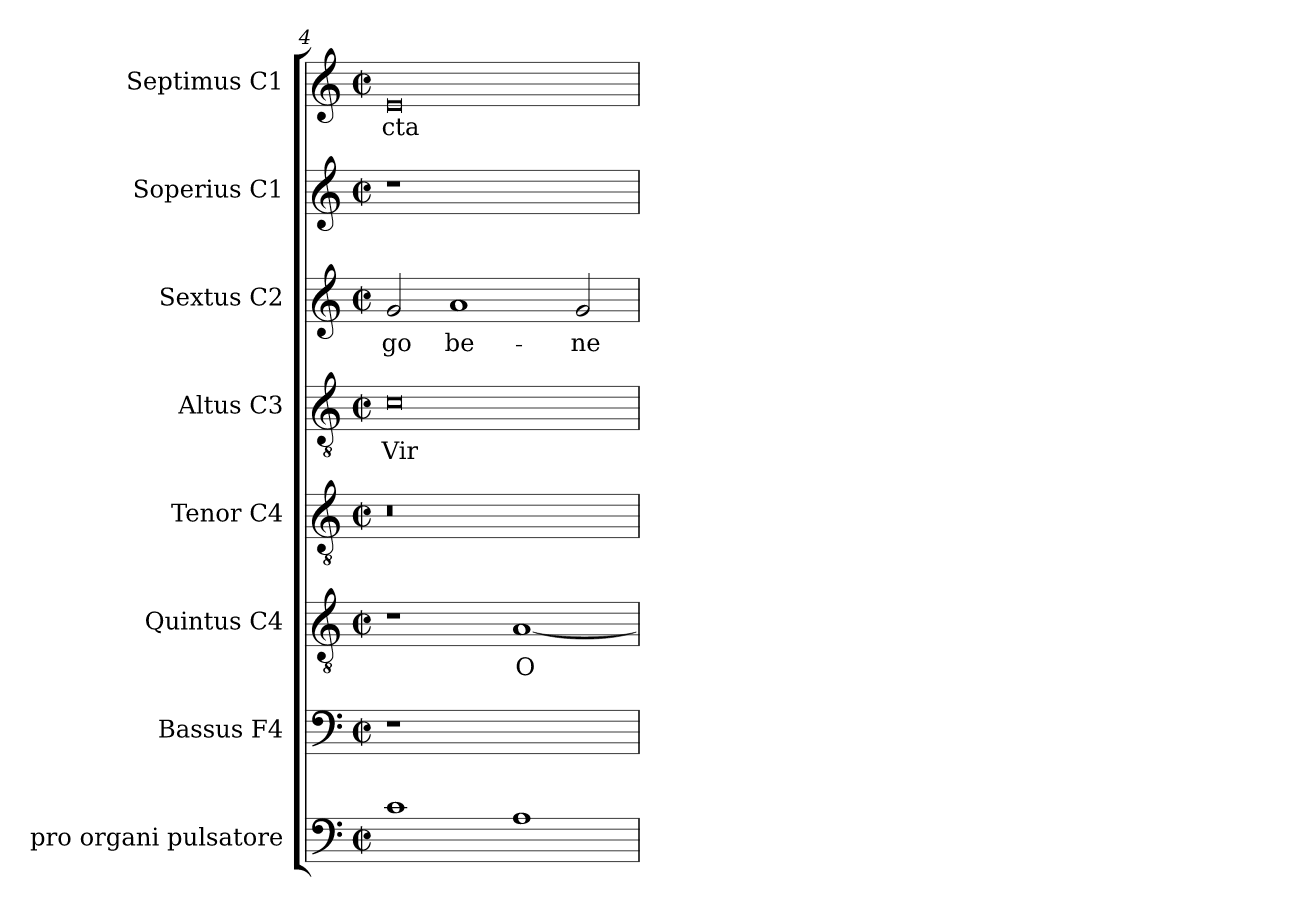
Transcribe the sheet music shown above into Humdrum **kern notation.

**kern	**text	**kern	**kern	**text	**kern	**kern	**text	**kern	**text	**kern	**kern	**text
*part8	*part8	*part7	*part6	*part6	*part5	*part4	*part4	*part3	*part3	*part2	*part1	*part1
*staff8	*staff8	*staff7	*staff6	*staff6	*staff5	*staff4	*staff4	*staff3	*staff3	*staff2	*staff1	*staff1
*I"pro organi  pulsatore	*	*I"Bassus  F4	*I"Quintus  C4	*	*I"Tenor  C4	*I"Altus  C3	*	*I"Sextus  C2	*	*I"Soperius  C1	*I"Septimus  C1	*
*clefF4	*	*clefF4	*clefGv2	*	*clefGv2	*clefGv2	*	*clefG2	*	*clefG2	*clefG2	*
*k[]	*	*k[]	*k[]	*	*k[]	*k[]	*	*k[]	*	*k[]	*k[]	*
*C:	*	*C:	*C:	*	*C:	*C:	*	*C:	*	*C:	*C:	*
*M2/2	*	*M2/2	*M2/2	*	*M2/2	*M2/2	*	*M2/2	*	*M2/2	*M2/2	*
*met(c|)	*	*met(c|)	*met(c|)	*	*met(c|)	*met(c|)	*	*met(c|)	*	*met(c|)	*met(c|)	*
=4	=4	=4	=4	=4	=4	=4	=4	=4	=4	=4	=4	=4
!	!LO:LY:a:cj	!	!	!	!	!	!LO:LY:b:rj	!	!LO:LY:b:cj	!	!	!LO:LY:b:rj
1c	.	1r	1r	.	0r	0c	Vir-	2g/	-go	1r	0e	-cta
!	!	!	!	!	!	!	!	!	!LO:LY:b:cj	!	!	!
.	.	.	.	.	.	.	.	1a	be-	.	.	.
!	!LO:LY:a:cj	!	!	!LO:LY:b:cj	!	!	!	!	!	!	!	!
1A	.	1ryy	[<1A	O	.	.	.	.	.	1ryy	.	.
!	!	!	!	!	!	!	!	!	!LO:LY:b:cj	!	!	!
.	.	.	.	.	.	.	.	2g/	-ne-	.	.	.
=	=	=	=	=	=	=	=	=	=	=	=	=
*-	*-	*-	*-	*-	*-	*-	*-	*-	*-	*-	*-	*-
